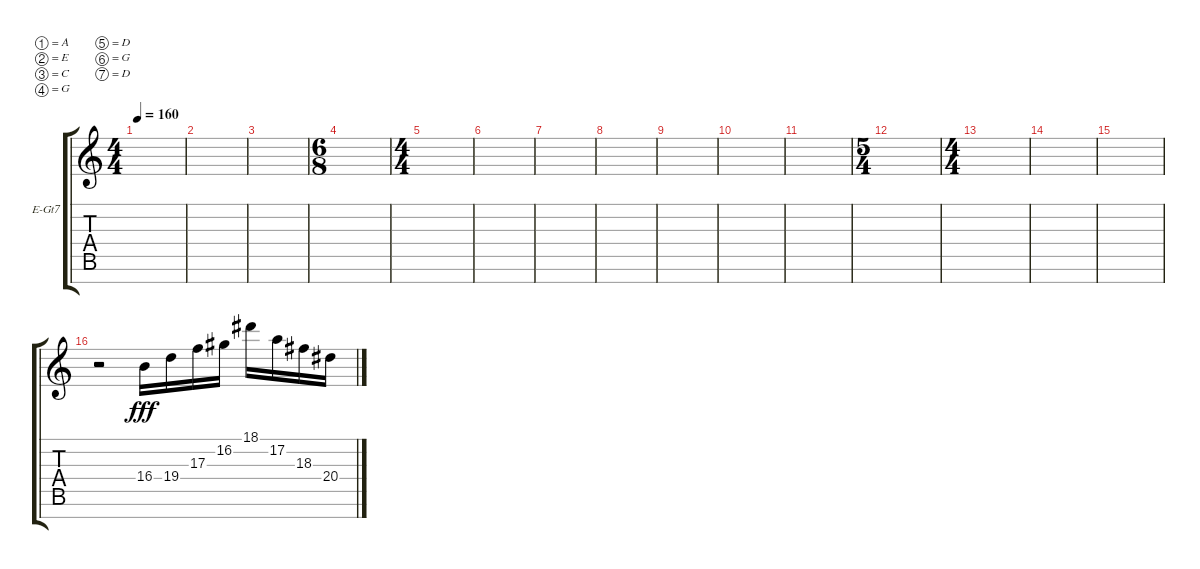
\defaultSystemsLayout 4
\bracketExtendMode groupsimilarinstruments
\firstSystemTrackNameOrientation horizontal
\otherSystemsTrackNameOrientation horizontal
\track ("Electric Guitar" "E-Gt7") {instrument distortionguitar}
\staff {score tabs}
\tuning (A3 E3 C3 G2 D2 G1 D1)
\ts (4 4)
\tempo 160
\clef g2
\scale
0.333333
\ks c
|
\scale
0.257261 |
\scale
0.257261 |
\ts (6 8)
\scale
0.485477 |
\ts (4 4)
\scale
0.485477 |
\scale
0.257261 |
\scale
0.257261 |
\scale
0.333333 |
\scale
0.333333 |
\scale
0.333333 |
\scale
0.209459 |
\ts (5 4)
\scale
0.39527 |
\ts (4 4)
\scale
0.39527 |
\scale
0.333333 |
\scale
0.333333 |
\scale
0.333333 r.2 16.4.16{dy fff} 19.4.16 17.3.16 16.2.16 18.1.16 17.2.16 18.3.16 20.4.16
